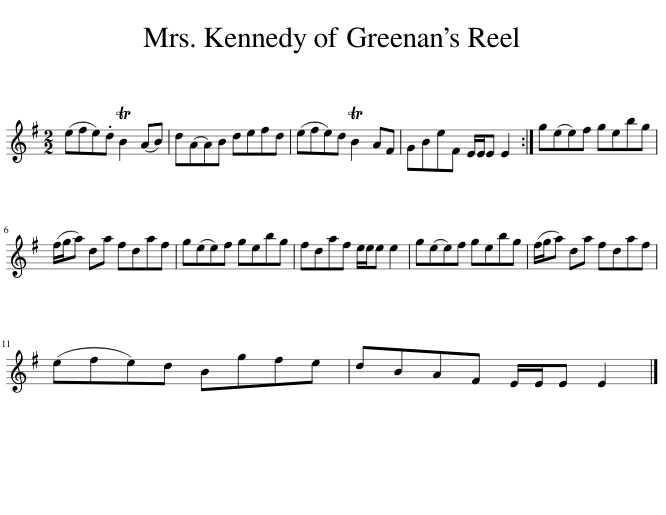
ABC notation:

X:1
L:1/8
M:2/2
I:linebreak $
K:Emin
V:1 treble
V:1
 (efe).d TB2 (AB) | d(AA)B defd | (efe)d TB2 AF | GBeF E/E/E E2 :| g(ee)f gebg |$ %5
 (f/g/a) da fdaf | g(ee)f gebg | fdaf e/e/e e2 | g(ee)f gebg | (f/g/a) da fdaf |$ %10
 (efe)d Bgfe | dBAF E/E/E E2 |] %12
